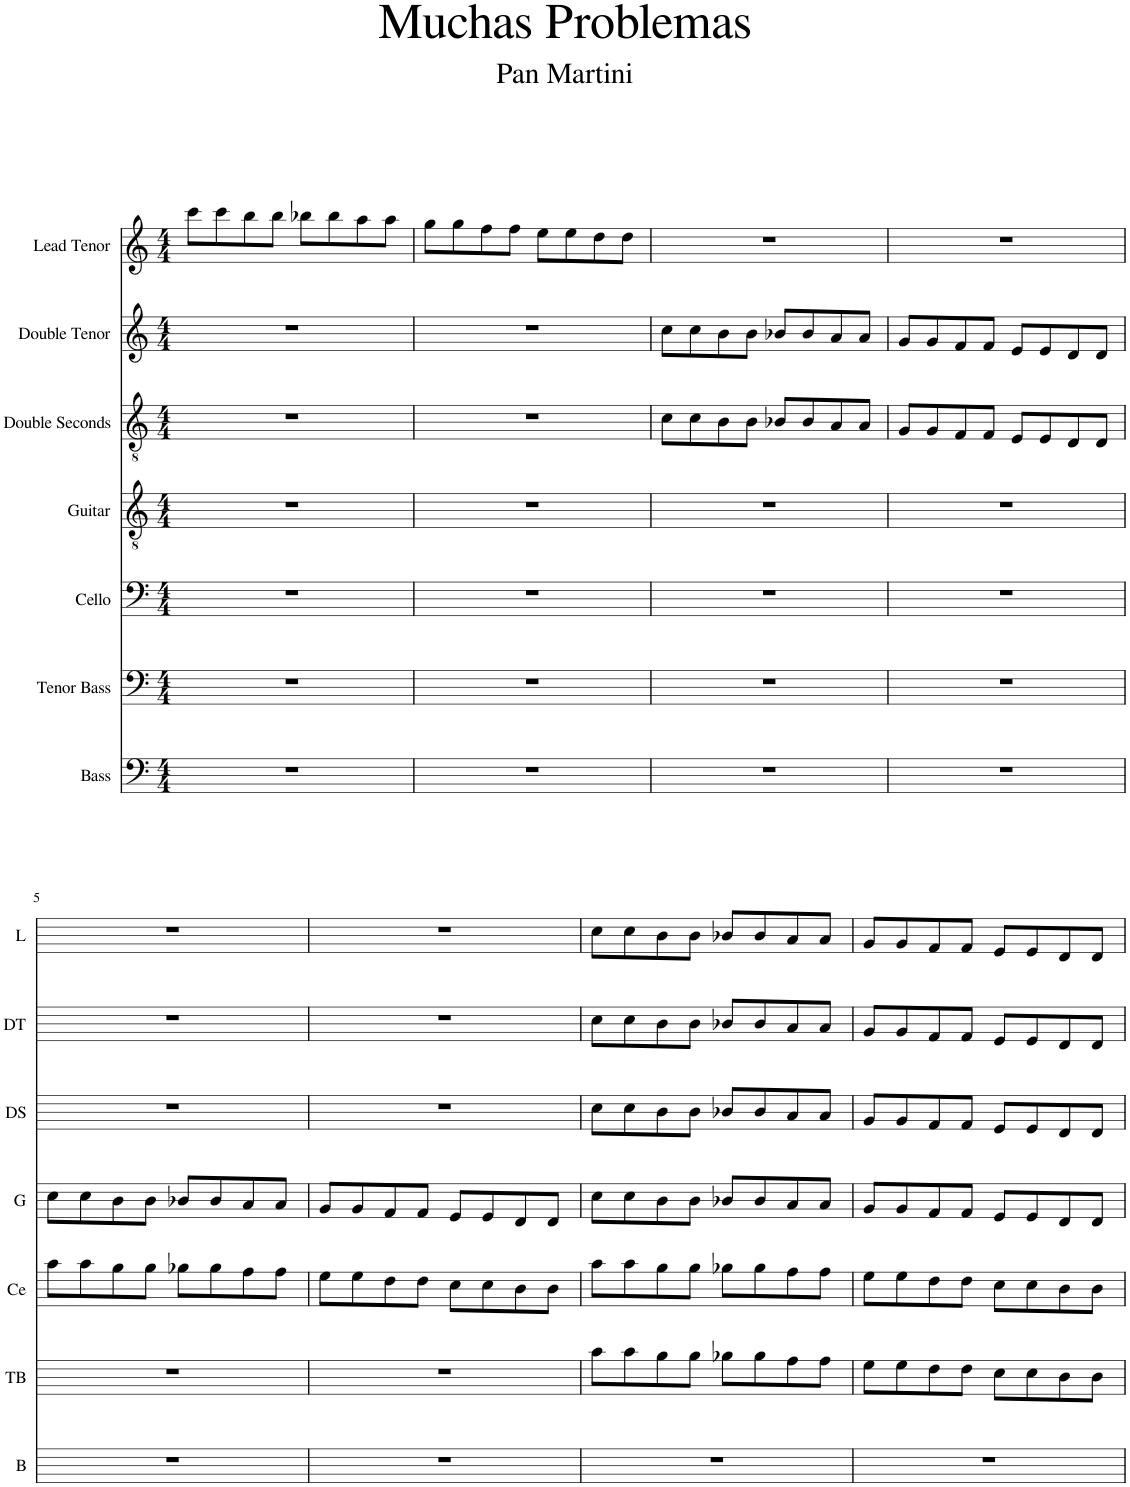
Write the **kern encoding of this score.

**kern	**kern	**kern	**kern	**kern	**kern	**kern
*part7	*part6	*part5	*part4	*part3	*part2	*part1
*staff7	*staff6	*staff5	*staff4	*staff3	*staff2	*staff1
*I"Bass	*I"Tenor Bass	*I"Cello	*I"Guitar	*I"Double Seconds	*I"Double Tenor	*I"Lead Tenor
*I'B	*I'TB	*I'Ce	*I'G	*I'DS	*I'DT	*I'L
*clefF4	*clefF4	*clefF4	*clefGv2	*clefGv2	*clefG2	*clefG2
*k[]	*k[]	*k[]	*k[]	*k[]	*k[]	*k[]
*M4/4	*M4/4	*M4/4	*M4/4	*M4/4	*M4/4	*M4/4
=1	=1	=1	=1	=1	=1	=1
1r	1r	1r	1r	1r	1r	8ccc\L
.	.	.	.	.	.	8ccc\
.	.	.	.	.	.	8bb\
.	.	.	.	.	.	8bb\J
.	.	.	.	.	.	8bb-X\L
.	.	.	.	.	.	8bb-\
.	.	.	.	.	.	8aa\
.	.	.	.	.	.	8aa\J
=2	=2	=2	=2	=2	=2	=2
1r	1r	1r	1r	1r	1r	8gg\L
.	.	.	.	.	.	8gg\
.	.	.	.	.	.	8ff\
.	.	.	.	.	.	8ff\J
.	.	.	.	.	.	8ee\L
.	.	.	.	.	.	8ee\
.	.	.	.	.	.	8dd\
.	.	.	.	.	.	8dd\J
=3	=3	=3	=3	=3	=3	=3
1r	1r	1r	1r	8c\L	8cc\L	1r
.	.	.	.	8c\	8cc\	.
.	.	.	.	8B\	8b\	.
.	.	.	.	8B\J	8b\J	.
.	.	.	.	8B-X/L	8b-X/L	.
.	.	.	.	8B-/	8b-/	.
.	.	.	.	8A/	8a/	.
.	.	.	.	8A/J	8a/J	.
=4	=4	=4	=4	=4	=4	=4
1r	1r	1r	1r	8G/L	8g/L	1r
.	.	.	.	8G/	8g/	.
.	.	.	.	8F/	8f/	.
.	.	.	.	8F/J	8f/J	.
.	.	.	.	8E/L	8e/L	.
.	.	.	.	8E/	8e/	.
.	.	.	.	8D/	8d/	.
.	.	.	.	8D/J	8d/J	.
!!LO:LB:g=z
=5	=5	=5	=5	=5	=5	=5
1r	1r	8c\L	8c\L	1r	1r	1r
.	.	8c\	8c\	.	.	.
.	.	8B\	8B\	.	.	.
.	.	8B\J	8B\J	.	.	.
.	.	8B-X\L	8B-X/L	.	.	.
.	.	8B-\	8B-/	.	.	.
.	.	8A\	8A/	.	.	.
.	.	8A\J	8A/J	.	.	.
=6	=6	=6	=6	=6	=6	=6
1r	1r	8G\L	8G/L	1r	1r	1r
.	.	8G\	8G/	.	.	.
.	.	8F\	8F/	.	.	.
.	.	8F\J	8F/J	.	.	.
.	.	8E\L	8E/L	.	.	.
.	.	8E\	8E/	.	.	.
.	.	8D\	8D/	.	.	.
.	.	8D\J	8D/J	.	.	.
=7	=7	=7	=7	=7	=7	=7
1r	8c\L	8c\L	8c\L	8c\L	8cc\L	8cc\L
.	8c\	8c\	8c\	8c\	8cc\	8cc\
.	8B\	8B\	8B\	8B\	8b\	8b\
.	8B\J	8B\J	8B\J	8B\J	8b\J	8b\J
.	8B-X\L	8B-X\L	8B-X/L	8B-X/L	8b-X/L	8b-X/L
.	8B-\	8B-\	8B-/	8B-/	8b-/	8b-/
.	8A\	8A\	8A/	8A/	8a/	8a/
.	8A\J	8A\J	8A/J	8A/J	8a/J	8a/J
=8	=8	=8	=8	=8	=8	=8
1r	8G\L	8G\L	8G/L	8G/L	8g/L	8g/L
.	8G\	8G\	8G/	8G/	8g/	8g/
.	8F\	8F\	8F/	8F/	8f/	8f/
.	8F\J	8F\J	8F/J	8F/J	8f/J	8f/J
.	8E\L	8E\L	8E/L	8E/L	8e/L	8e/L
.	8E\	8E\	8E/	8E/	8e/	8e/
.	8D\	8D\	8D/	8D/	8d/	8d/
.	8D\J	8D\J	8D/J	8D/J	8d/J	8d/J
=	=	=	=	=	=	=
*-	*-	*-	*-	*-	*-	*-
